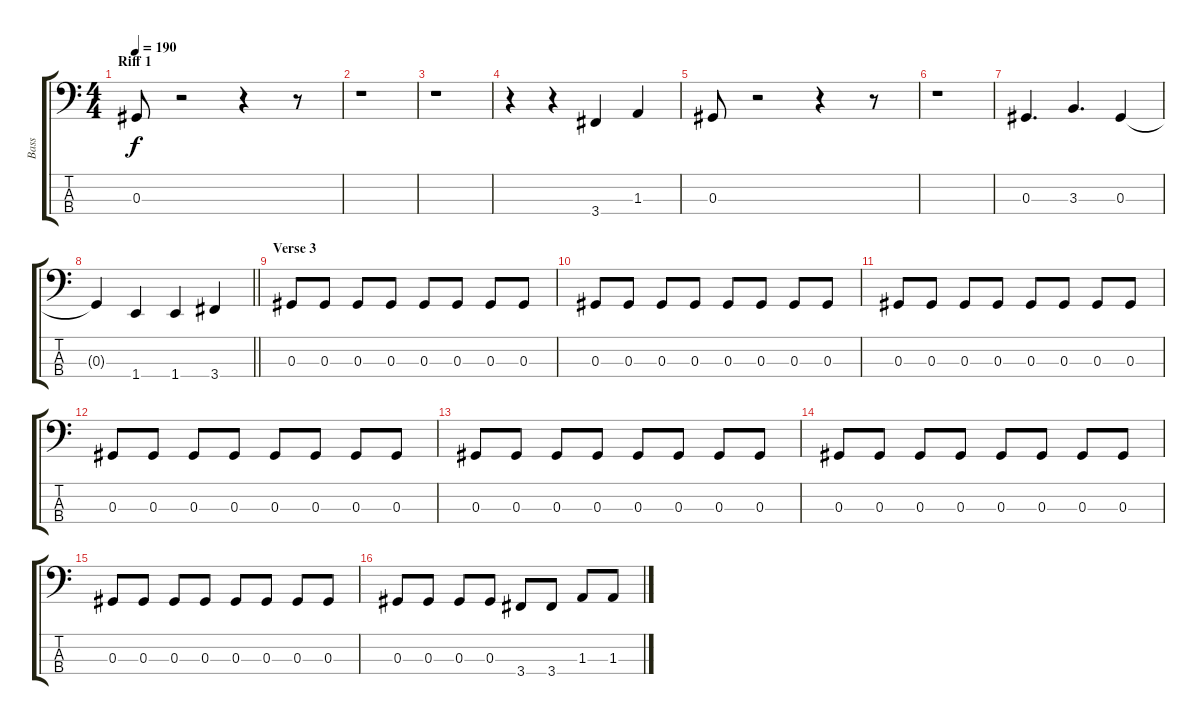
\track ("Bass" "Bass") {instrument electricbassfinger}
\staff {score tabs}
\tuning (Gb2 Db2 Ab1 Eb1) {hide}
\ts (4 4)
\section ("" "Riff 1")
\tempo 190
\clef f4
\ks c
0.3.8{dy f} r.2 r.4 r.8 |
r.1 |
r.1 |
r.4 r.4 3.4.4 1.3.4 |
0.3.8 r.2 r.4 r.8 |
r.1 |
0.3.4{d} 3.3.4{d} 0.3.4 |
\barLineRight lightlight
0.3{t}.4 1.4.4 1.4.4 3.4.4 |
\section ("" "Verse 3")
0.3.8 0.3.8 0.3.8 0.3.8 0.3.8 0.3.8 0.3.8 0.3.8 |
0.3.8 0.3.8 0.3.8 0.3.8 0.3.8 0.3.8 0.3.8 0.3.8 |
0.3.8 0.3.8 0.3.8 0.3.8 0.3.8 0.3.8 0.3.8 0.3.8 |
0.3.8 0.3.8 0.3.8 0.3.8 0.3.8 0.3.8 0.3.8 0.3.8 |
0.3.8 0.3.8 0.3.8 0.3.8 0.3.8 0.3.8 0.3.8 0.3.8 |
0.3.8 0.3.8 0.3.8 0.3.8 0.3.8 0.3.8 0.3.8 0.3.8 |
0.3.8 0.3.8 0.3.8 0.3.8 0.3.8 0.3.8 0.3.8 0.3.8 |
0.3.8 0.3.8 0.3.8 0.3.8 3.4.8 3.4.8 1.3.8 1.3.8
